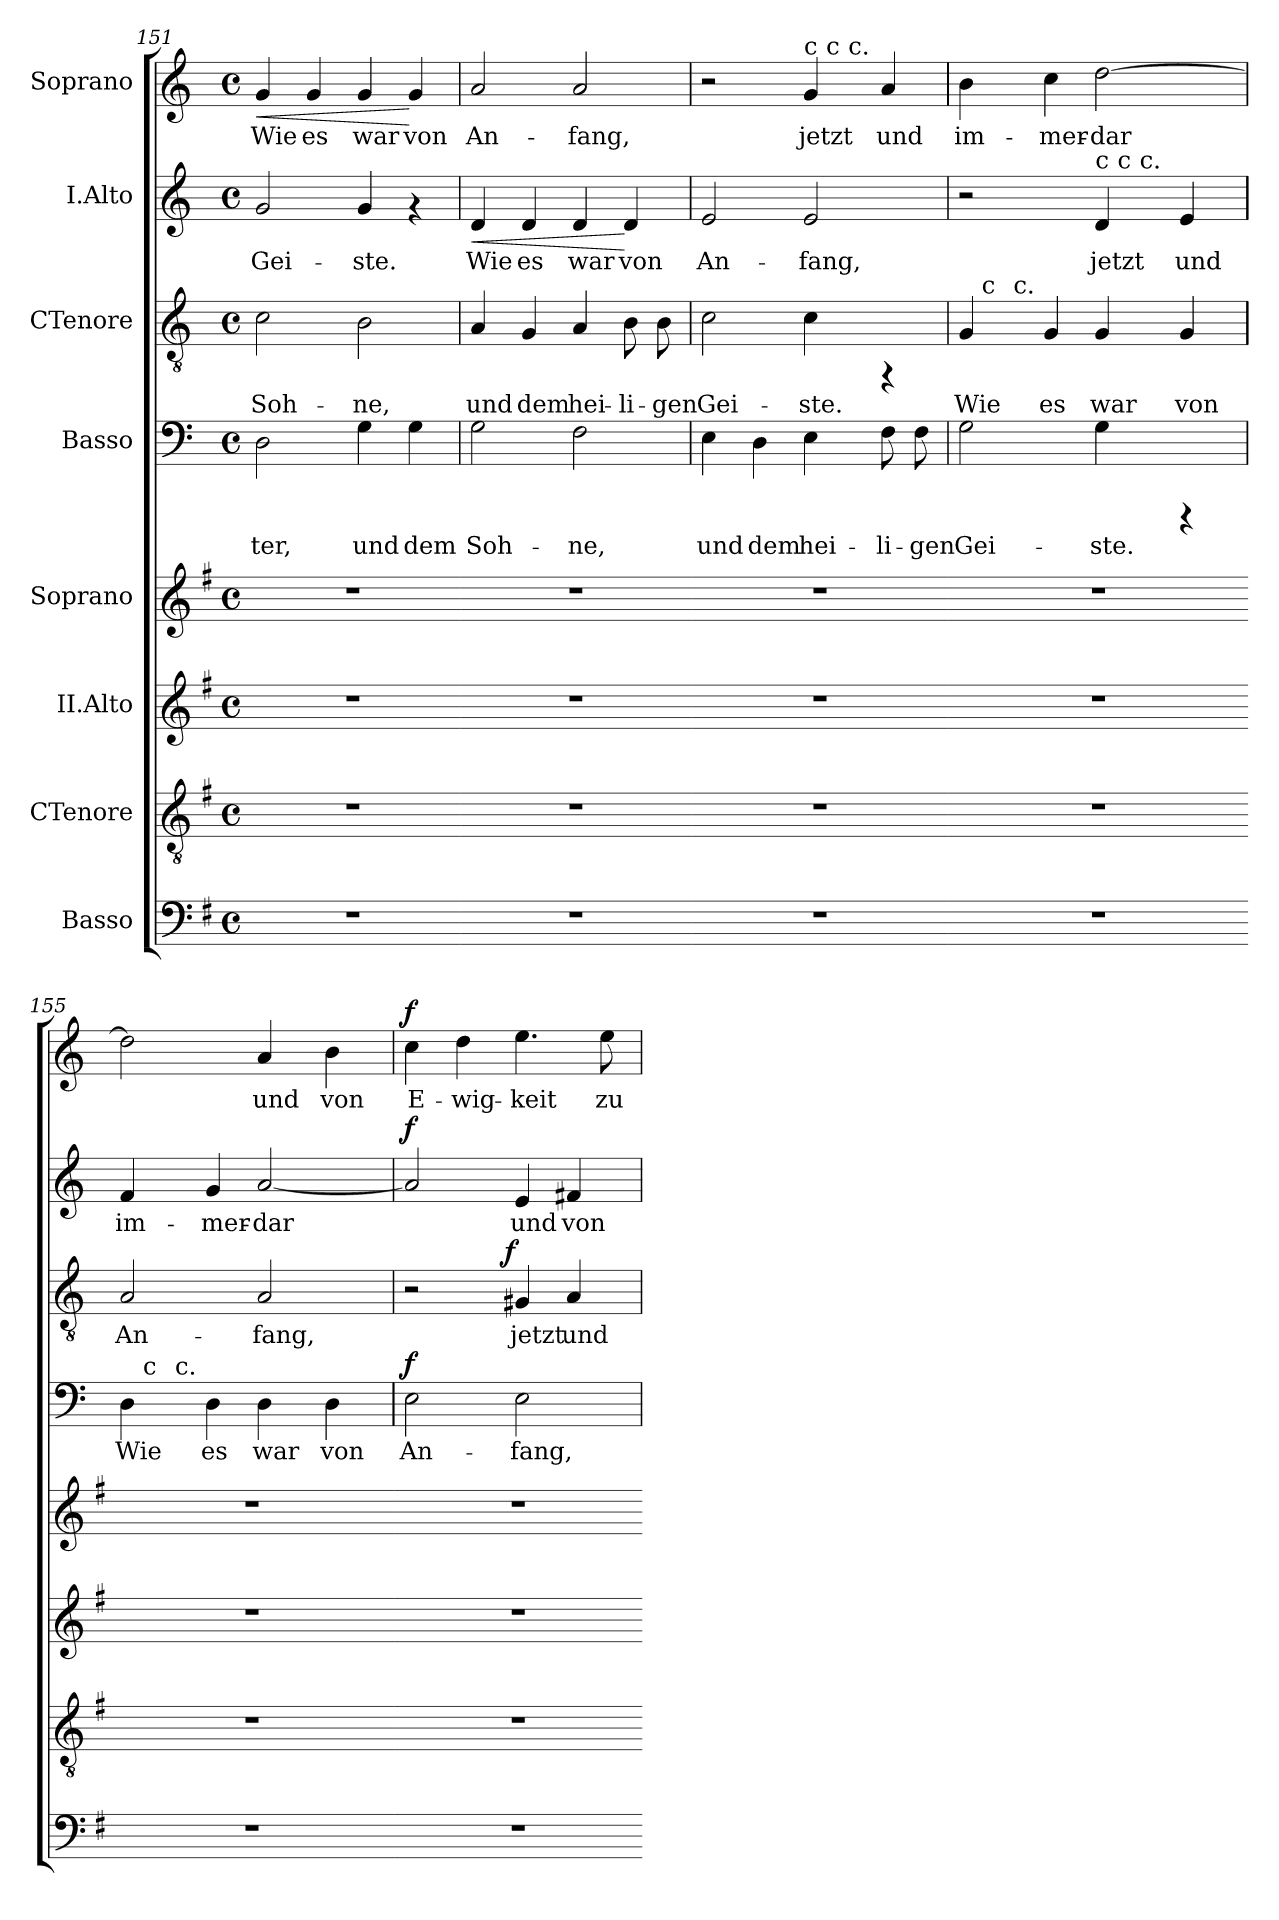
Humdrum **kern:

**kern	**kern	**kern	**kern	**kern	**text	**dynam	**kern	**text	**dynam	**kern	**text	**dynam	**kern	**text	**dynam
*part8	*part7	*part6	*part5	*part4	*part4	*part4	*part3	*part3	*part3	*part2	*part2	*part2	*part1	*part1	*part1
*staff8	*staff7	*staff6	*staff5	*staff4	*staff4	*staff4	*staff3	*staff3	*staff3	*staff2	*staff2	*staff2	*staff1	*staff1	*staff1
*I"Basso	*I"CTenore	*I"II.Alto	*I"Soprano	*I"Basso	*	*	*I"CTenore	*	*	*I"I.Alto	*	*	*I"Soprano	*	*
!!LO:LB:g=z
*clefF4	*clefGv2	*clefG2	*clefG2	*clefF4	*	*	*clefGv2	*	*	*clefG2	*	*	*clefG2	*	*
*k[f#]	*k[f#]	*k[f#]	*k[f#]	*k[]	*	*	*k[]	*	*	*k[]	*	*	*k[]	*	*
*G:	*G:	*G:	*G:	*C:	*	*	*C:	*	*	*C:	*	*	*C:	*	*
*M4/4	*M4/4	*M4/4	*M4/4	*M4/4	*	*	*M4/4	*	*	*M4/4	*	*	*M4/4	*	*
*met(c)	*met(c)	*met(c)	*met(c)	*met(c)	*	*	*met(c)	*	*	*met(c)	*	*	*met(c)	*	*
=151	=151	=151	=151	=151	=151	=151	=151	=151	=151	=151	=151	=151	=151	=151	=151
!	!	!	!	!	!LO:LY:b:cj	!	!	!LO:LY:b:cj	!	!	!LO:LY:b:rj	!	!	!LO:LY:b:cj	!LO:HP:b
1r	1r	1r	1r	2D\	-ter,	.	2c\	Soh-	.	2g/	Gei-	.	4g/	Wie	<
!	!	!	!	!	!	!	!	!	!	!	!	!	!	!LO:LY:b:cj	!
.	.	.	.	.	.	.	.	.	.	.	.	.	4g/	es	.
!	!	!	!	!	!LO:LY:b:cj	!	!	!LO:LY:b:cj	!	!	!LO:LY:b:rj	!	!	!LO:LY:b:cj	!
.	.	.	.	4G\	und	.	2B\	-ne,	.	4g/	-ste.	.	4g/	war	.
!	!	!	!	!	!LO:LY:b:cj	!	!	!	!	!	!	!	!	!LO:LY:b:cj	!
.	.	.	.	4G\	dem	.	.	.	.	4rf	.	.	4g/	von	[
=152	=152	=152	=152	=152!	=152!	=152!	=152!	=152!	=152!	=152!	=152!	=152!	=152!	=152!	=152!
!	!	!	!	!	!LO:LY:b:cj	!	!	!LO:LY:b:cj	!	!	!LO:LY:b:rj	!LO:HP:b	!	!LO:LY:b:cj	!
1r	1r	1r	1r	2G\	Soh-	.	4A/	und	.	4d/	Wie	<	2a/	An-	.
!	!	!	!	!	!	!	!	!LO:LY:b:cj	!	!	!LO:LY:b:rj	!	!	!	!
.	.	.	.	.	.	.	4G/	dem	.	4d/	es	.	.	.	.
!	!	!	!	!	!LO:LY:b:cj	!	!	!LO:LY:b:cj	!	!	!LO:LY:b:rj	!	!	!LO:LY:b:cj	!
.	.	.	.	2F\	-ne,	.	4A/	hei-	.	4d/	war	.	2a/	-fang,	.
!	!	!	!	!	!	!	!	!LO:LY:b:cj	!	!	!LO:LY:b:rj	!	!	!	!
.	.	.	.	.	.	.	8B\	-li-	.	4d/	von	[	.	.	.
!	!	!	!	!	!	!	!	!LO:LY:b:cj	!	!	!	!	!	!	!
.	.	.	.	.	.	.	8B\	-gen	.	.	.	.	.	.	.
=153	=153	=153	=153	=153!	=153!	=153!	=153!	=153!	=153!	=153!	=153!	=153!	=153!	=153!	=153!
!	!	!	!	!	!LO:LY:b:cj	!	!	!LO:LY:b:cj	!	!	!LO:LY:b:rj	!	!	!	!
*	*	*	*	*	*	*	*	*	*	*	*	*	*^	*	*
*	*	*	*	*	*	*	*	*	*	*	*	*	*	*^	*	*
1r	1r	1r	1r	4E\	und	.	2c\	Gei-	.	2e/	An-	.	2r	2ryy	2ryy	.	.
!	!	!	!	!	!LO:LY:b:cj	!	!	!	!	!	!	!	!	!	!	!	!
.	.	.	.	4D\	dem	.	.	.	.	.	.	.	.	.	.	.	.
!	!	!	!	!	!	!	!	!	!	!	!	!	!LO:TX:a:t=c	!	!	!	!
!	!	!	!	!	!LO:LY:b:cj	!	!	!LO:LY:b:cj	!	!	!LO:LY:b:rj	!	!	!	!	!LO:LY:b:cj	!
.	.	.	.	4E\	hei-	.	4c\	-ste.	.	2e/	-fang,	.	4g/	16ryy	8ryy	jetzt	.
!	!	!	!	!	!	!	!	!	!	!	!	!	!	!LO:TX:a:t=c	!	!	!
.	.	.	.	.	.	.	.	.	.	.	.	.	.	4..ryy	.	.	.
!	!	!	!	!	!	!	!	!	!	!	!	!	!	!	!LO:TX:a:t=c.	!	!
.	.	.	.	.	.	.	.	.	.	.	.	.	.	.	4.ryy	.	.
!	!	!	!	!	!LO:LY:b:cj	!	!	!	!	!	!	!	!	!	!	!LO:LY:b:cj	!
.	.	.	.	8F\	-li-	.	4rFF	.	.	.	.	.	4a/	.	.	und	.
!	!	!	!	!	!LO:LY:b:cj	!	!	!	!	!	!	!	!	!	!	!	!
.	.	.	.	8F\	-gen	.	.	.	.	.	.	.	.	.	.	.	.
=154	=154	=154	=154	=154!	=154!	=154!	=154!	=154!	=154!	=154!	=154!	=154!	=154!	=154!	=154!	=154!	=154!
!	!	!	!	!	!	!	!LO:TX:a:t=c	!	!	!	!	!	!	!	!	!	!
!	!	!	!	!	!LO:LY:b:cj	!	!	!LO:LY:b:cj	!	!	!	!	!	!	!	!LO:LY:b:cj	!
*	*	*	*	*	*	*	*^	*	*	*^	*	*	*	*	*	*	*
*	*	*	*	*	*	*	*	*^	*	*	*	*^	*	*	*v	*v	*v	*	*
1r	1r	1r	1r	2G\	Gei-	.	4G/	16ryy	8ryy	Wie	.	2r	2ryy	2ryy	.	.	4b\	im-	.
!	!	!	!	!	!	!	!	!LO:TX:a:t=c	!	!	!	!	!	!	!	!	!	!	!
.	.	.	.	.	.	.	.	2...ryy	.	.	.	.	.	.	.	.	.	.	.
.	.	.	.	.	.	.	.	.	64ryy	.	.	.	.	.	.	.	.	.	.
!	!	!	!	!	!	!	!	!	!LO:TX:a:t=c.	!	!	!	!	!	!	!	!	!	!
.	.	.	.	.	.	.	.	.	2ryy	.	.	.	.	.	.	.	.	.	.
!	!	!	!	!	!	!	!	!	!	!LO:LY:b:cj	!	!	!	!	!	!	!	!LO:LY:b:cj	!
.	.	.	.	.	.	.	4G/	.	.	es	.	.	.	.	.	.	4cc\	-mer-	.
!	!	!	!	!	!	!	!	!	!	!	!	!LO:TX:a:t=c	!	!	!	!	!	!	!
!	!	!	!	!	!LO:LY:b:cj	!	!	!	!	!LO:LY:b:cj	!	!	!	!	!LO:LY:b:rj	!	!	!LO:LY:b:cj	!
.	.	.	.	4G\	-ste.	.	4G/	.	.	war	.	4d/	16ryy	8ryy	jetzt	.	[>2dd\	-dar	.
!	!	!	!	!	!	!	!	!	!	!	!	!	!LO:TX:a:t=c	!	!	!	!	!	!
.	.	.	.	.	.	.	.	.	.	.	.	.	4..ryy	.	.	.	.	.	.
!	!	!	!	!	!	!	!	!	!	!	!	!	!	!LO:TX:a:t=c.	!	!	!	!	!
.	.	.	.	.	.	.	.	.	.	.	.	.	.	4.ryy	.	.	.	.	.
.	.	.	.	.	.	.	.	.	4ryy	.	.	.	.	.	.	.	.	.	.
!	!	!	!	!	!	!	!	!	!	!LO:LY:b:cj	!	!	!	!	!LO:LY:b:rj	!	!	!	!
.	.	.	.	4rCCC	.	.	4G/	.	.	von	.	4e/	.	.	und	.	.	.	.
.	.	.	.	.	.	.	.	.	16..ryy	.	.	.	.	.	.	.	.	.	.
=155	=155	=155	=155	=155!	=155!	=155!	=155!	=155!	=155!	=155!	=155!	=155!	=155!	=155!	=155!	=155!	=155!	=155!	=155!
!	!	!	!	!LO:TX:a:t=c	!	!	!	!	!	!	!	!	!	!	!	!	!	!	!
!	!	!	!	!	!LO:LY:b:cj	!	!	!	!	!LO:LY:b:cj	!	!	!	!	!LO:LY:b:rj	!	!	!LO:LY:b:cj	!
*	*	*	*	*^	*	*	*	*	*	*	*	*	*	*	*	*	*	*	*
*	*	*	*	*	*	*	*	*v	*v	*v	*	*	*	*	*	*	*	*	*	*
*	*	*	*	*	*^	*	*	*	*	*	*v	*v	*v	*	*	*	*	*
1r	1r	1r	1r	4D\	16ryy	8ryy	Wie	.	2A/	An-	.	4f/	im-	.	2dd\]	.	.
!	!	!	!	!	!LO:TX:a:t=c	!	!	!	!	!	!	!	!	!	!	!	!
.	.	.	.	.	2...ryy	.	.	.	.	.	.	.	.	.	.	.	.
.	.	.	.	.	.	64ryy	.	.	.	.	.	.	.	.	.	.	.
!	!	!	!	!	!	!LO:TX:a:t=c.	!	!	!	!	!	!	!	!	!	!	!
.	.	.	.	.	.	2ryy	.	.	.	.	.	.	.	.	.	.	.
!	!	!	!	!	!	!	!LO:LY:b:cj	!	!	!	!	!	!LO:LY:b:rj	!	!	!	!
.	.	.	.	4D\	.	.	es	.	.	.	.	4g/	-mer-	.	.	.	.
!	!	!	!	!	!	!	!LO:LY:b:cj	!	!	!LO:LY:b:cj	!	!	!LO:LY:b:rj	!	!	!LO:LY:b:cj	!
.	.	.	.	4D\	.	.	war	.	2A/	-fang,	.	[<2a/	-dar	.	4a/	und	.
.	.	.	.	.	.	4ryy	.	.	.	.	.	.	.	.	.	.	.
!	!	!	!	!	!	!	!LO:LY:b:cj	!	!	!	!	!	!	!	!	!LO:LY:b:cj	!
.	.	.	.	4D\	.	.	von	.	.	.	.	.	.	.	4b\	von	.
.	.	.	.	.	.	16..ryy	.	.	.	.	.	.	.	.	.	.	.
!!LO:PB:g=z
=156	=156	=156	=156	=156!	=156!	=156!	=156!	=156!	=156!	=156!	=156!	=156!	=156!	=156!	=156!	=156!	=156!
!	!	!	!	!	!	!	!LO:LY:b:cj	!LO:DY:a	!	!	!	!	!LO:LY:b:rj	!LO:DY:a	!	!LO:LY:b:cj	!LO:DY:a
*	*	*	*	*v	*v	*v	*	*	*^	*	*	*	*	*	*	*	*
1r	1r	1r	1r	2E\	An-	f	2r	4ryy	.	.	2a/]	.	f	4cc\	E-	f
!	!	!	!	!	!	!	!	!	!	!	!	!	!	!	!LO:LY:b:cj	!
.	.	.	.	.	.	.	.	8...ryy	.	.	.	.	.	4dd\	-wig-	.
!	!	!	!	!	!	!	!	!	!	!LO:DY:a	!	!	!	!	!	!
.	.	.	.	.	.	.	.	2ryy	.	f	.	.	.	.	.	.
!	!	!	!	!	!LO:LY:b:cj	!	!	!	!LO:LY:b:cj	!	!	!LO:LY:b:rj	!	!	!LO:LY:b:cj	!
.	.	.	.	2E\	-fang,	.	4G#X/	.	jetzt	.	4e/	und	.	4.ee\	-keit	.
!	!	!	!	!	!	!	!	!	!LO:LY:b:cj	!	!	!LO:LY:b:rj	!	!	!	!
.	.	.	.	.	.	.	4A/	.	und	.	4f#X/	von	.	.	.	.
!	!	!	!	!	!	!	!	!	!	!	!	!	!	!	!LO:LY:b:cj	!
.	.	.	.	.	.	.	.	.	.	.	.	.	.	8ee\	zu	.
.	.	.	.	.	.	.	.	64ryy	.	.	.	.	.	.	.	.
*	*	*	*	*	*	*	*v	*v	*	*	*	*	*	*	*	*
=	=	=	=	=!	=!	=!	=!	=!	=!	=!	=!	=!	=!	=!	=!
*-	*-	*-	*-	*-	*-	*-	*-	*-	*-	*-	*-	*-	*-	*-	*-
